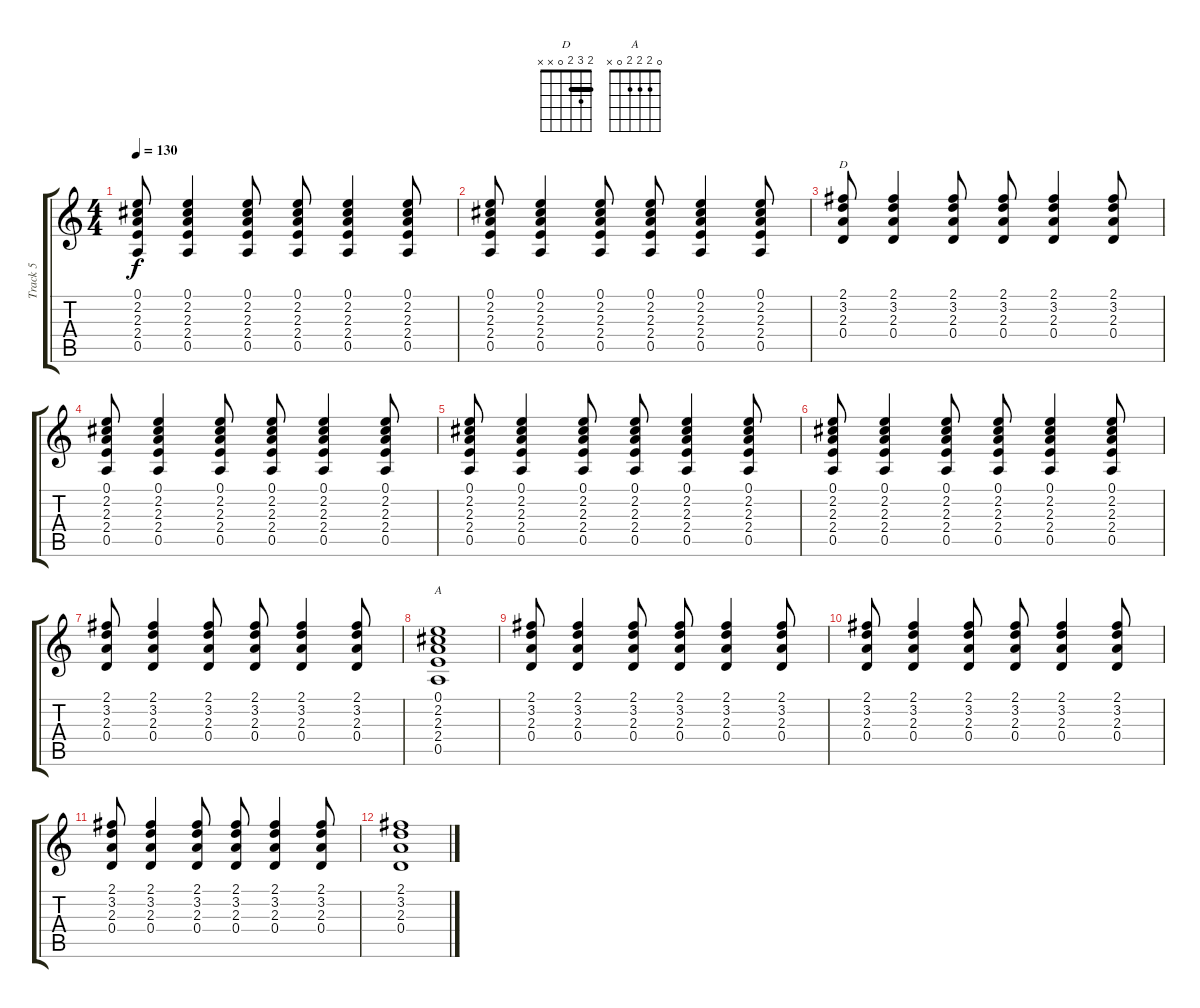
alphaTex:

\track ("Track 5" "Track 5") {instrument acousticguitarsteel}
\staff {score tabs}
\tuning (E4 B3 G3 D3 A2 E2) {hide}
\chord ("D" 2 3 2 0 x x) {barre 2}
\chord ("A" 0 2 2 2 0 x)
\ts (4 4)
\tempo 130
\clef g2
\ks c
(0.1 2.2 2.3 2.4 0.5).8{dy f} (0.1 2.2 2.3 2.4 0.5).4 (0.1 2.2 2.3 2.4 0.5).8 (0.1 2.2 2.3 2.4 0.5).8 (0.1 2.2 2.3 2.4 0.5).4 (0.1 2.2 2.3 2.4 0.5).8 |
(0.1 2.2 2.3 2.4 0.5).8 (0.1 2.2 2.3 2.4 0.5).4 (0.1 2.2 2.3 2.4 0.5).8 (0.1 2.2 2.3 2.4 0.5).8 (0.1 2.2 2.3 2.4 0.5).4 (0.1 2.2 2.3 2.4 0.5).8 |
(2.1 3.2 2.3 0.4).8{ch "D"} (2.1 3.2 2.3 0.4).4 (2.1 3.2 2.3 0.4).8 (2.1 3.2 2.3 0.4).8 (2.1 3.2 2.3 0.4).4 (2.1 3.2 2.3 0.4).8 |
(0.1 2.2 2.3 2.4 0.5).8 (0.1 2.2 2.3 2.4 0.5).4 (0.1 2.2 2.3 2.4 0.5).8 (0.1 2.2 2.3 2.4 0.5).8 (0.1 2.2 2.3 2.4 0.5).4 (0.1 2.2 2.3 2.4 0.5).8 |
(0.1 2.2 2.3 2.4 0.5).8 (0.1 2.2 2.3 2.4 0.5).4 (0.1 2.2 2.3 2.4 0.5).8 (0.1 2.2 2.3 2.4 0.5).8 (0.1 2.2 2.3 2.4 0.5).4 (0.1 2.2 2.3 2.4 0.5).8 |
(0.1 2.2 2.3 2.4 0.5).8 (0.1 2.2 2.3 2.4 0.5).4 (0.1 2.2 2.3 2.4 0.5).8 (0.1 2.2 2.3 2.4 0.5).8 (0.1 2.2 2.3 2.4 0.5).4 (0.1 2.2 2.3 2.4 0.5).8 |
(2.1 3.2 2.3 0.4).8 (2.1 3.2 2.3 0.4).4 (2.1 3.2 2.3 0.4).8 (2.1 3.2 2.3 0.4).8 (2.1 3.2 2.3 0.4).4 (2.1 3.2 2.3 0.4).8 |
(0.1 2.2 2.3 2.4 0.5).1{ch "A"} |
(2.1 3.2 2.3 0.4).8 (2.1 3.2 2.3 0.4).4 (2.1 3.2 2.3 0.4).8 (2.1 3.2 2.3 0.4).8 (2.1 3.2 2.3 0.4).4 (2.1 3.2 2.3 0.4).8 |
(2.1 3.2 2.3 0.4).8 (2.1 3.2 2.3 0.4).4 (2.1 3.2 2.3 0.4).8 (2.1 3.2 2.3 0.4).8 (2.1 3.2 2.3 0.4).4 (2.1 3.2 2.3 0.4).8 |
(2.1 3.2 2.3 0.4).8 (2.1 3.2 2.3 0.4).4 (2.1 3.2 2.3 0.4).8 (2.1 3.2 2.3 0.4).8 (2.1 3.2 2.3 0.4).4 (2.1 3.2 2.3 0.4).8 |
(2.1 3.2 2.3 0.4).1
